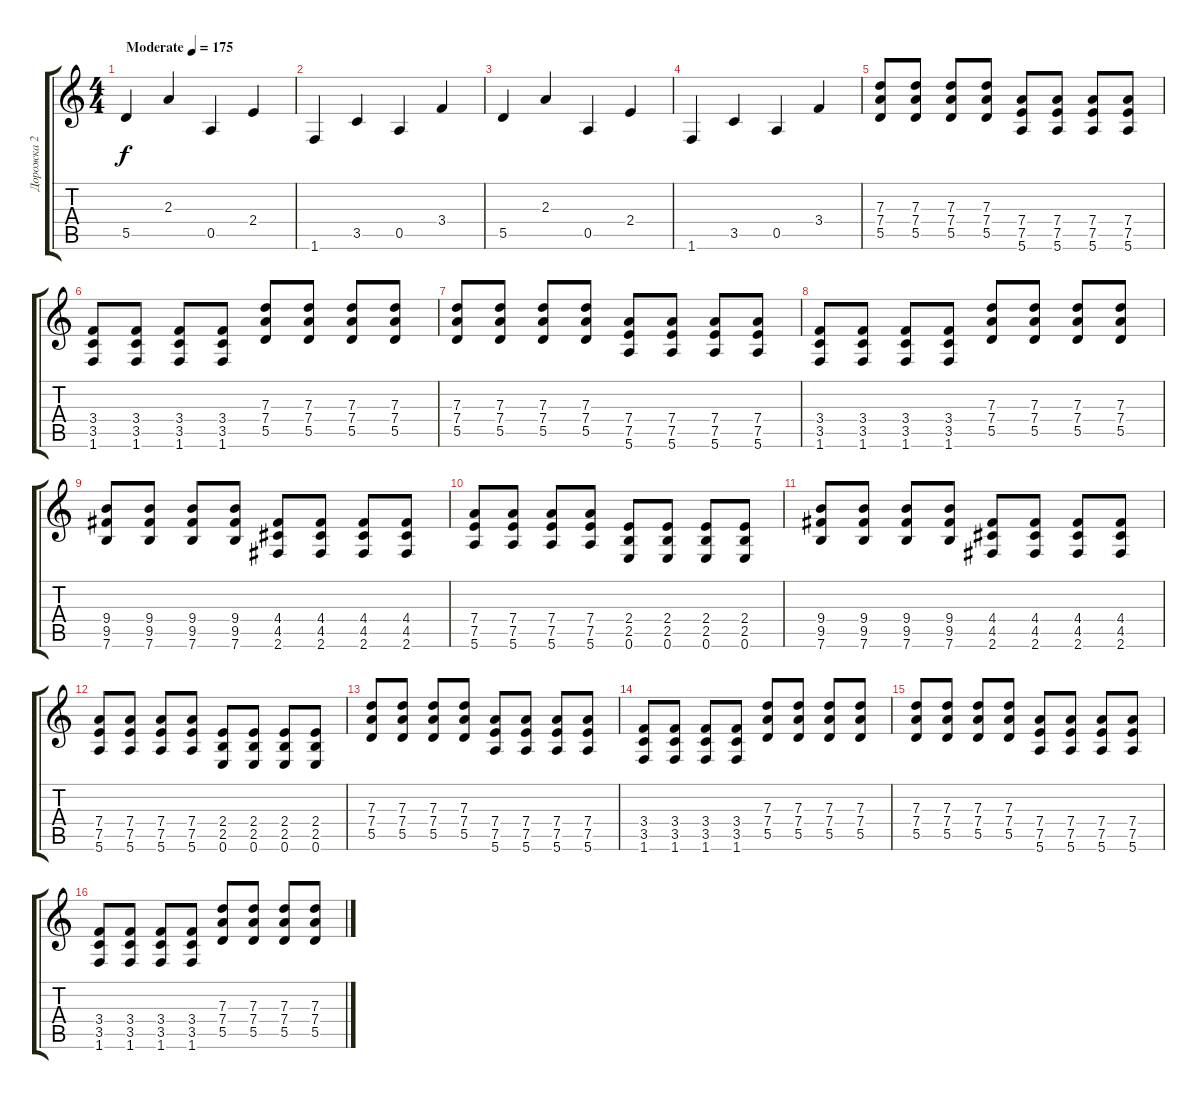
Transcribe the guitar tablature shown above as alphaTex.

\track ("Дорожка 2" "Дорожка 2") {instrument distortionguitar}
\staff {score tabs}
\tuning (E4 B3 G3 D3 A2 E2) {hide}
\ts (4 4)
\tempo (175 "Moderate")
\clef g2
\ks c
5.5.4{dy f instrument distortionguitar} 2.3.4 0.5.4 2.4.4 |
1.6.4 3.5.4 0.5.4 3.4.4 |
5.5.4 2.3.4 0.5.4 2.4.4 |
1.6.4 3.5.4 0.5.4 3.4.4 |
(7.3 7.4 5.5).8 (7.3 7.4 5.5).8 (7.3 7.4 5.5).8 (7.3 7.4 5.5).8 (7.4 7.5 5.6).8 (7.4 7.5 5.6).8 (7.4 7.5 5.6).8 (7.4 7.5 5.6).8 |
(3.4 3.5 1.6).8 (3.4 3.5 1.6).8 (3.4 3.5 1.6).8 (3.4 3.5 1.6).8 (7.3 7.4 5.5).8 (7.3 7.4 5.5).8 (7.3 7.4 5.5).8 (7.3 7.4 5.5).8 |
(7.3 7.4 5.5).8 (7.3 7.4 5.5).8 (7.3 7.4 5.5).8 (7.3 7.4 5.5).8 (7.4 7.5 5.6).8 (7.4 7.5 5.6).8 (7.4 7.5 5.6).8 (7.4 7.5 5.6).8 |
(3.4 3.5 1.6).8 (3.4 3.5 1.6).8 (3.4 3.5 1.6).8 (3.4 3.5 1.6).8 (7.3 7.4 5.5).8 (7.3 7.4 5.5).8 (7.3 7.4 5.5).8 (7.3 7.4 5.5).8 |
(9.4 9.5 7.6).8 (9.4 9.5 7.6).8 (9.4 9.5 7.6).8 (9.4 9.5 7.6).8 (4.4 4.5 2.6).8 (4.4 4.5 2.6).8 (4.4 4.5 2.6).8 (4.4 4.5 2.6).8 |
(7.4 7.5 5.6).8 (7.4 7.5 5.6).8 (7.4 7.5 5.6).8 (7.4 7.5 5.6).8 (2.4 2.5 0.6).8 (2.4 2.5 0.6).8 (2.4 2.5 0.6).8 (2.4 2.5 0.6).8 |
(9.4 9.5 7.6).8 (9.4 9.5 7.6).8 (9.4 9.5 7.6).8 (9.4 9.5 7.6).8 (4.4 4.5 2.6).8 (4.4 4.5 2.6).8 (4.4 4.5 2.6).8 (4.4 4.5 2.6).8 |
(7.4 7.5 5.6).8 (7.4 7.5 5.6).8 (7.4 7.5 5.6).8 (7.4 7.5 5.6).8 (2.4 2.5 0.6).8 (2.4 2.5 0.6).8 (2.4 2.5 0.6).8 (2.4 2.5 0.6).8 |
(7.3 7.4 5.5).8 (7.3 7.4 5.5).8 (7.3 7.4 5.5).8 (7.3 7.4 5.5).8 (7.4 7.5 5.6).8 (7.4 7.5 5.6).8 (7.4 7.5 5.6).8 (7.4 7.5 5.6).8 |
(3.4 3.5 1.6).8 (3.4 3.5 1.6).8 (3.4 3.5 1.6).8 (3.4 3.5 1.6).8 (7.3 7.4 5.5).8 (7.3 7.4 5.5).8 (7.3 7.4 5.5).8 (7.3 7.4 5.5).8 |
(7.3 7.4 5.5).8 (7.3 7.4 5.5).8 (7.3 7.4 5.5).8 (7.3 7.4 5.5).8 (7.4 7.5 5.6).8 (7.4 7.5 5.6).8 (7.4 7.5 5.6).8 (7.4 7.5 5.6).8 |
(3.4 3.5 1.6).8 (3.4 3.5 1.6).8 (3.4 3.5 1.6).8 (3.4 3.5 1.6).8 (7.3 7.4 5.5).8 (7.3 7.4 5.5).8 (7.3 7.4 5.5).8 (7.3 7.4 5.5).8
